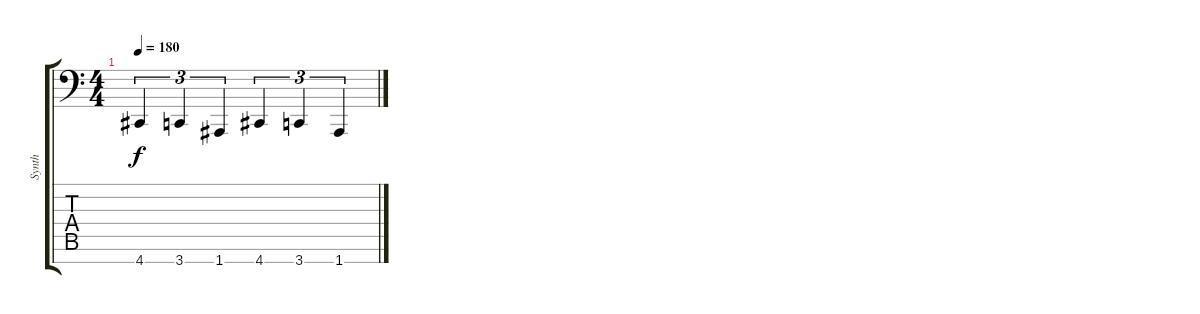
\track ("Synth" "Synth") {instrument lead2sawtooth}
\staff {score tabs}
\tuning (E4 B3 G3 D3 A2 E2 A1) {hide}
\ts (4 4)
\tempo 180
\clef f4
\ks c
4.7.4{tu (3 2) dy f} 3.7.4{tu (3 2)} 1.7.4{tu (3 2)} 4.7.4{tu (3 2)} 3.7.4{tu (3 2)} 1.7.4{tu (3 2)}
